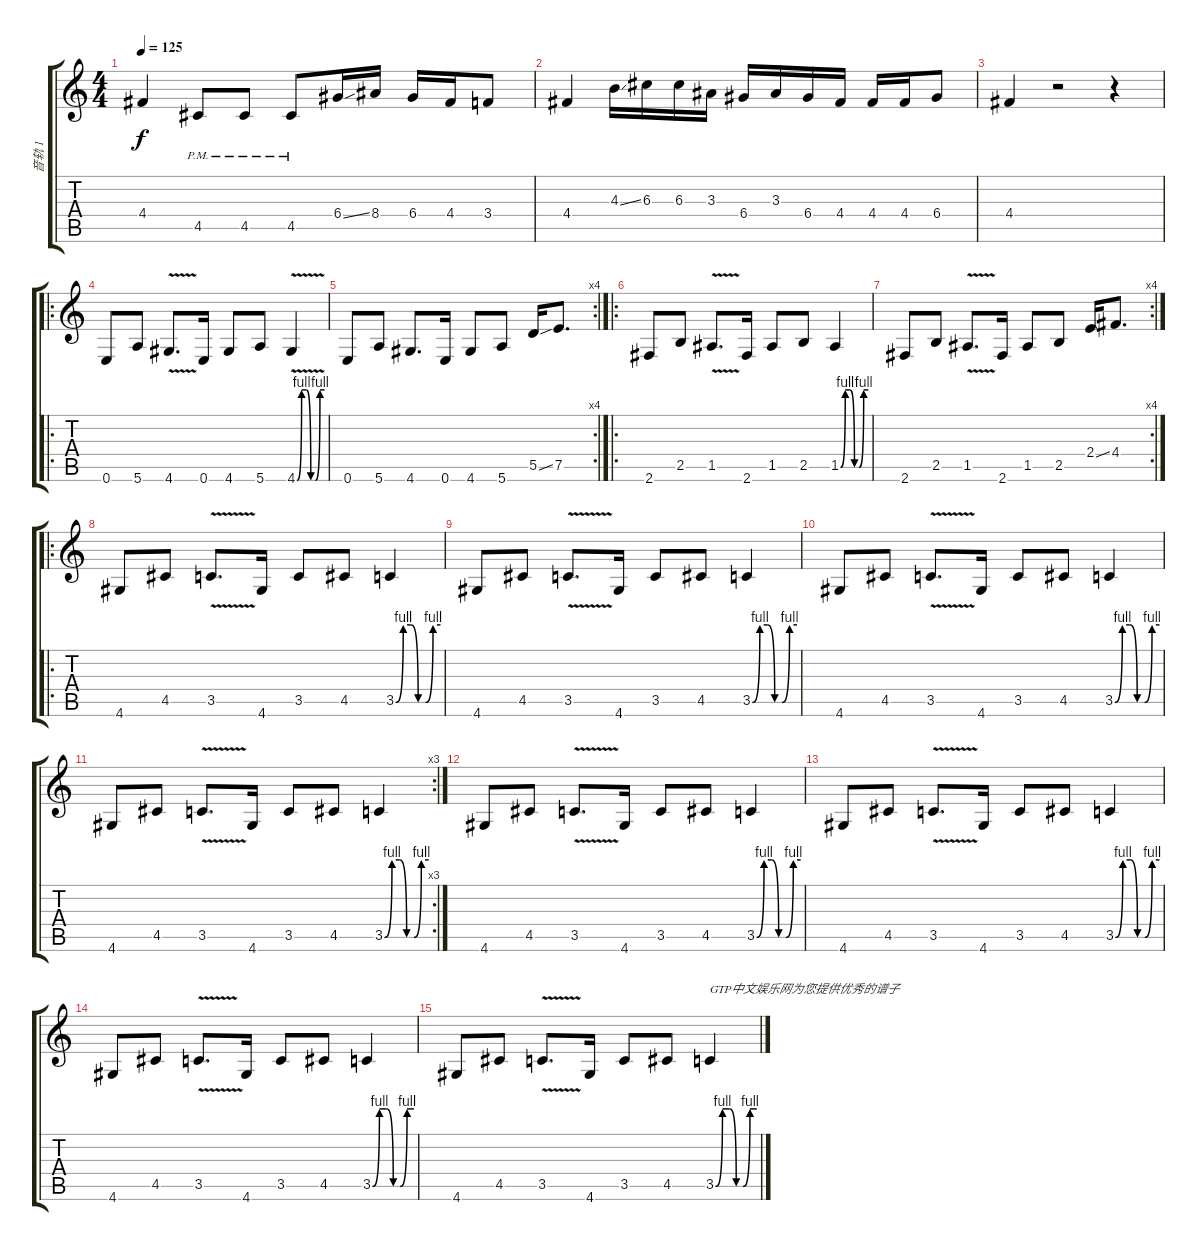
\track ("音轨 1" "音轨 1") {instrument distortionguitar}
\staff {score tabs}
\tuning (E4 B3 G3 D3 A2 E2) {hide}
\ts (4 4)
\tempo 125
\clef g2
\ks c
4.4.4{dy f} 4.5{pm}.8 4.5{pm}.8 4.5{pm}.8 6.4{ss}.16 8.4.16 6.4.16 4.4.16 3.4.8 |
4.4.4 4.3{ss}.16 6.3.16 6.3.16 3.3.16 6.4.16 3.3.16 6.4.16 4.4.16 4.4.16 4.4.16 6.4.8 |
4.4.4 r.2 r.4 |
\ro
0.6.8 5.6.8 4.6{v}.8{d} 0.6.16 4.6.8 5.6.8 4.6{be (custom 0 0 10 4 20 4 30 0 40 0 50 4 60 4) v}.4 |
\rc 4
0.6.8 5.6.8 4.6.8{d} 0.6.16 4.6.8 5.6.8 5.5{ss}.16 7.5.8{d} |
\ro
2.6.8 2.5.8 1.5{v}.8{d} 2.6.16 1.5.8 2.5.8 1.5{be (custom 0 0 10 4 20 4 30 0 40 0 50 4 60 4)}.4 |
\rc 4
2.6.8 2.5.8 1.5{v}.8{d} 2.6.16 1.5.8 2.5.8 2.4{ss}.16 4.4.8{d} |
\ro
4.6.8 4.5.8 3.5{v}.8{d} 4.6.16 3.5.8 4.5.8 3.5{be (custom 0 0 10 4 20 4 30 0 40 0 50 4 60 4)}.4 |
4.6.8 4.5.8 3.5{v}.8{d} 4.6.16 3.5.8 4.5.8 3.5{be (custom 0 0 10 4 20 4 30 0 40 0 50 4 60 4)}.4 |
4.6.8 4.5.8 3.5{v}.8{d} 4.6.16 3.5.8 4.5.8 3.5{be (custom 0 0 10 4 20 4 30 0 40 0 50 4 60 4)}.4 |
\rc 3
4.6.8 4.5.8 3.5{v}.8{d} 4.6.16 3.5.8 4.5.8 3.5{be (custom 0 0 10 4 20 4 30 0 40 0 50 4 60 4)}.4 |
4.6.8 4.5.8 3.5{v}.8{d} 4.6.16 3.5.8 4.5.8 3.5{be (custom 0 0 10 4 20 4 30 0 40 0 50 4 60 4)}.4 |
4.6.8 4.5.8 3.5{v}.8{d} 4.6.16 3.5.8 4.5.8 3.5{be (custom 0 0 10 4 20 4 30 0 40 0 50 4 60 4)}.4 |
4.6.8 4.5.8 3.5{v}.8{d} 4.6.16 3.5.8 4.5.8 3.5{be (custom 0 0 10 4 20 4 30 0 40 0 50 4 60 4)}.4 |
4.6.8 4.5.8 3.5{v}.8{d} 4.6.16 3.5.8 4.5.8 3.5{be (custom 0 0 10 4 20 4 30 0 40 0 50 4 60 4)}.4{txt "GTP中文娱乐网为您提供优秀的谱子"}
